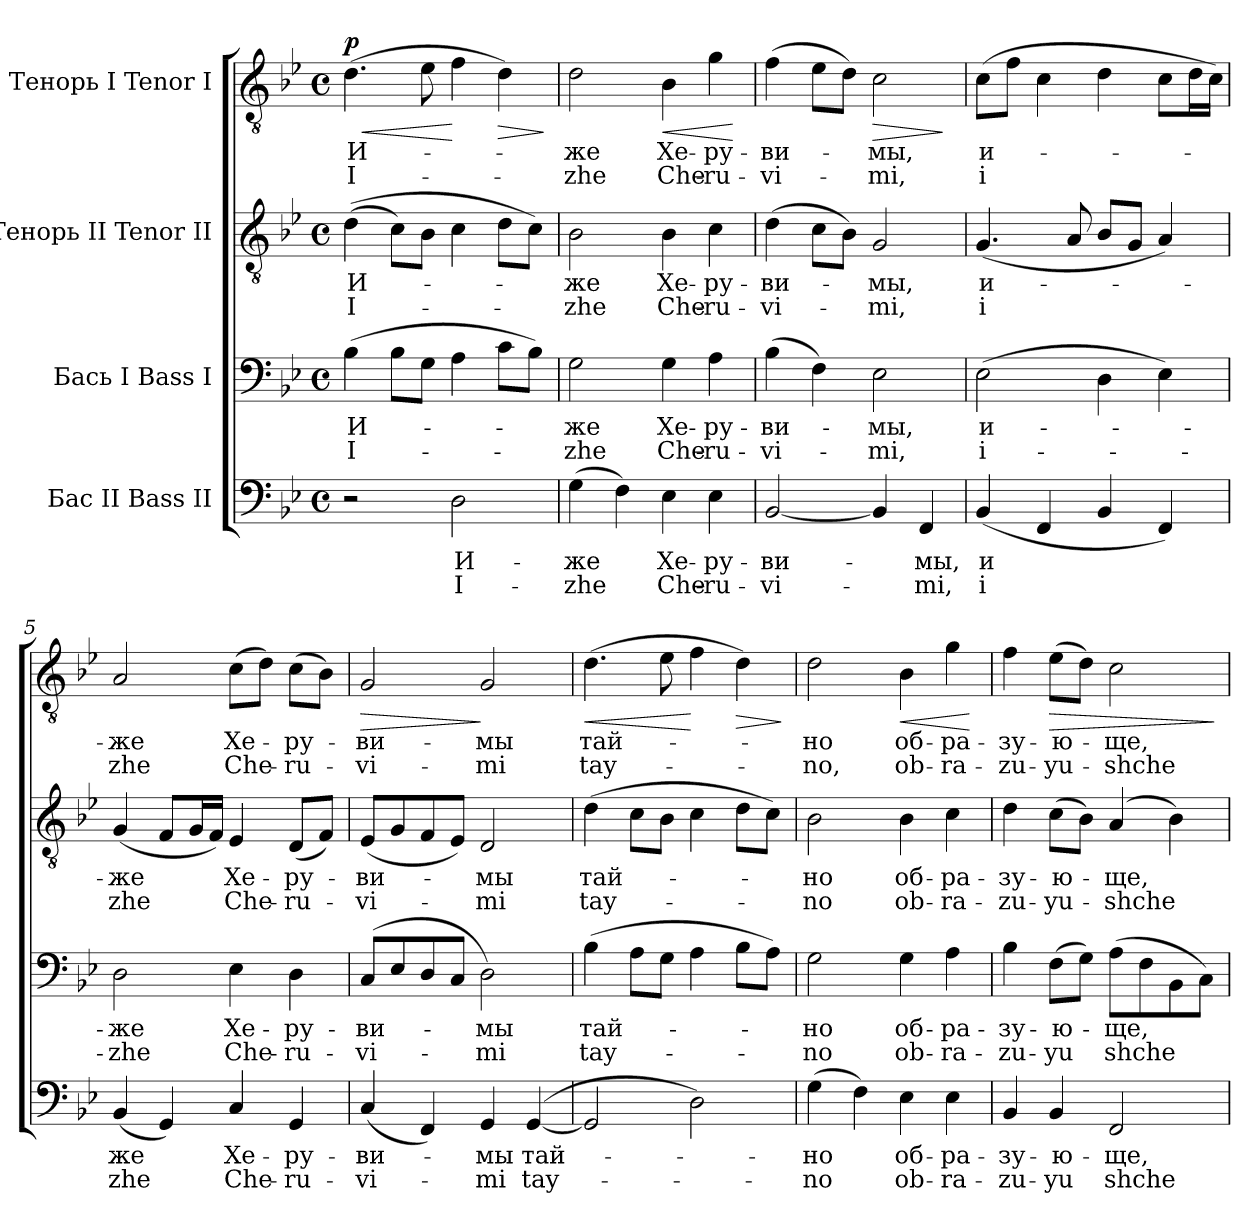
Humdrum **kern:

**kern	**text	**text	**kern	**text	**text	**kern	**text	**text	**kern	**text	**text	**dynam
*part4	*part4	*part4	*part3	*part3	*part3	*part2	*part2	*part2	*part1	*part1	*part1	*part1
*staff4	*staff4	*staff4	*staff3	*staff3	*staff3	*staff2	*staff2	*staff2	*staff1	*staff1	*staff1	*staff1
*I"Бас II Bass II	*	*	*I"Бась I Bass I	*	*	*I"Тенорь II Tenor II	*	*	*I"Тенорь I Tenor I	*	*	*
*clefF4	*	*	*clefF4	*	*	*clefGv2	*	*	*clefGv2	*	*	*
*k[b-e-]	*	*	*k[b-e-]	*	*	*k[b-e-]	*	*	*k[b-e-]	*	*	*
*B-:	*	*	*B-:	*	*	*B-:	*	*	*B-:	*	*	*
*M4/4	*	*	*M4/4	*	*	*M4/4	*	*	*M4/4	*	*	*
*met(c)	*	*	*met(c)	*	*	*met(c)	*	*	*met(c)	*	*	*
*MM90	*	*	*MM90	*	*	*MM90	*	*	*MM90	*	*	*
=1	=1	=1	=1	=1	=1	=1	=1	=1	=1	=1	=1	=1
!	!	!	!	!LO:LY:b	!LO:LY:b	!	!LO:LY:b	!LO:LY:b	!	!LO:LY:b	!LO:LY:b	!LO:HP:b
!	!	!	!	!	!	!	!	!	!	!	!	!LO:DY:n=1:a
2r	.	.	(>4B-\	И-	I-	(>(>4d\	И-	I-	(>4.d\	И-	I-	< p
.	.	.	8B-\L	.	.	8c\L)	.	.	.	.	.	.
.	.	.	8G\J	.	.	8B-\J	.	.	8e-\	.	.	.
!	!LO:LY:b	!LO:LY:b	!	!	!	!	!	!	!	!	!	!
2D\	И-	I-	4A\	.	.	4c\	.	.	4f\	.	.	[
!	!	!	!	!	!	!	!	!	!	!	!	!LO:HP:b
.	.	.	8c\L	.	.	8d\L	.	.	4d\)	.	.	>
.	.	.	8B-\J)	.	.	8c\J)	.	.	.	.	.	.
.	.	.	.	.	.	.	.	.	.	.	.	]
=2	=2	=2	=2	=2	=2	=2	=2	=2	=2	=2	=2	=2
!	!LO:LY:b	!LO:LY:b	!	!LO:LY:b	!LO:LY:b	!	!LO:LY:b	!LO:LY:b	!	!LO:LY:b	!LO:LY:b	!
(>4G\	-же	-zhe	2G\	-же	-zhe	2B-\	-же	-zhe	2d\	-же	-zhe	.
4F\)	.	.	.	.	.	.	.	.	.	.	.	.
!	!LO:LY:b	!LO:LY:b	!	!LO:LY:b	!LO:LY:b	!	!LO:LY:b	!LO:LY:b	!	!LO:LY:b	!LO:LY:b	!LO:HP:b
4E-\	Хе-	Che-	4G\	Хе-	Che-	4B-\	Хе-	Che-	4B-\	Хе-	Che-	<
!	!LO:LY:b	!LO:LY:b	!	!LO:LY:b	!LO:LY:b	!	!LO:LY:b	!LO:LY:b	!	!LO:LY:b	!LO:LY:b	!
4E-\	-ру-	-ru-	4A\	-ру-	-ru-	4c\	-ру-	-ru-	4g\	-ру-	-ru-	.
.	.	.	.	.	.	.	.	.	.	.	.	[
=3	=3	=3	=3	=3	=3	=3	=3	=3	=3	=3	=3	=3
!	!LO:LY:b	!LO:LY:b	!	!LO:LY:b	!LO:LY:b	!	!LO:LY:b	!LO:LY:b	!	!LO:LY:b	!LO:LY:b	!
[2BB-/	-ви-	-vi-	(>4B-\	-ви-	-vi-	(>4d\	-ви-	-vi-	(>4f\	-ви-	-vi-	.
.	.	.	4F\)	.	.	8c\L	.	.	8e-\L	.	.	.
.	.	.	.	.	.	8B-\J)	.	.	8d\J)	.	.	.
!	!	!	!	!LO:LY:b	!LO:LY:b	!	!LO:LY:b	!LO:LY:b	!	!LO:LY:b	!LO:LY:b	!LO:HP:b
4BB-/]	.	.	2E-\	-мы,	-mi,	2G/	-мы,	-mi,	2c\	-мы,	-mi,	>
!	!LO:LY:b	!LO:LY:b	!	!	!	!	!	!	!	!	!	!
4FF/	-мы,	-mi,	.	.	.	.	.	.	.	.	.	.
.	.	.	.	.	.	.	.	.	.	.	.	]
=4	=4	=4	=4	=4	=4	=4	=4	=4	=4	=4	=4	=4
!	!LO:LY:b	!LO:LY:b	!	!LO:LY:b	!LO:LY:b	!	!LO:LY:b	!LO:LY:b	!	!LO:LY:b	!LO:LY:b	!
(<4BB-/	и	i	(>2E-\	и-	i-	(<4.G/	и-	i	(>8c\L	и-	i	.
.	.	.	.	.	.	.	.	.	8f\J	.	.	.
4FF/	.	.	.	.	.	.	.	.	4c\	.	.	.
.	.	.	.	.	.	8A/	.	.	.	.	.	.
4BB-/	.	.	4D\	.	.	8B-/L	.	.	4d\	.	.	.
.	.	.	.	.	.	8G/J	.	.	.	.	.	.
4FF/)	.	.	4E-\)	.	.	4A/)	.	.	8c\L	.	.	.
.	.	.	.	.	.	.	.	.	16d\L	.	.	.
.	.	.	.	.	.	.	.	.	16c\JJ)	.	.	.
!!LO:LB:g=z
=5	=5	=5	=5	=5	=5	=5	=5	=5	=5	=5	=5	=5
!	!LO:LY:b	!LO:LY:b	!	!LO:LY:b	!LO:LY:b	!	!LO:LY:b	!LO:LY:b	!	!LO:LY:b	!LO:LY:b	!
(<4BB-/	же	zhe	2D\	-же	-zhe	(<4G/	-же	zhe	2A/	-же	zhe	.
4GG/)	.	.	.	.	.	8F/L	.	.	.	.	.	.
.	.	.	.	.	.	16G/L	.	.	.	.	.	.
.	.	.	.	.	.	16F/JJ)	.	.	.	.	.	.
!	!LO:LY:b	!LO:LY:b	!	!LO:LY:b	!LO:LY:b	!	!LO:LY:b	!LO:LY:b	!	!LO:LY:b	!LO:LY:b	!
4C/	Хе-	Che-	4E-\	Хе-	Che-	4E-/	Хе-	Che-	(>8c\L	Хе-	Che-	.
.	.	.	.	.	.	.	.	.	8d\J)	.	.	.
!	!LO:LY:b	!LO:LY:b	!	!LO:LY:b	!LO:LY:b	!	!LO:LY:b	!LO:LY:b	!	!LO:LY:b	!LO:LY:b	!
4GG/	-ру-	-ru-	4D\	-ру-	-ru-	(<8D/L	-ру-	-ru-	(>8c\L	-ру-	-ru-	.
.	.	.	.	.	.	8F/J)	.	.	8B-\J)	.	.	.
!!LO:PB:g=z
=6	=6	=6	=6	=6	=6	=6	=6	=6	=6	=6	=6	=6
!	!LO:LY:b	!LO:LY:b	!	!LO:LY:b	!LO:LY:b	!	!LO:LY:b	!LO:LY:b	!	!LO:LY:b	!LO:LY:b	!LO:HP:b
(<4C/	-ви-	-vi-	(>8C/L	-ви-	-vi-	(<8E-/L	-ви-	-vi-	2G/	-ви-	-vi-	>
.	.	.	8E-/	.	.	8G/	.	.	.	.	.	.
4FF/)	.	.	8D/	.	.	8F/	.	.	.	.	.	.
.	.	.	8C/J	.	.	8E-/J)	.	.	.	.	.	.
!	!LO:LY:b	!LO:LY:b	!	!LO:LY:b	!LO:LY:b	!	!LO:LY:b	!LO:LY:b	!	!LO:LY:b	!LO:LY:b	!
4GG/	-мы	-mi	2D\)	-мы	-mi	2D/	-мы	-mi	2G/	-мы	-mi	]
!	!LO:LY:b	!LO:LY:b	!	!	!	!	!	!	!	!	!	!
(>[4GG/	тай-	tay-	.	.	.	.	.	.	.	.	.	.
=7	=7	=7	=7	=7	=7	=7	=7	=7	=7	=7	=7	=7
!	!	!	!	!LO:LY:b	!LO:LY:b	!	!LO:LY:b	!LO:LY:b	!	!LO:LY:b	!LO:LY:b	!LO:HP:b
2GG/]	.	.	(>4B-\	тай-	tay-	(>4d\	тай-	tay-	(>4.d\	тай-	tay-	<
.	.	.	8A\L	.	.	8c\L	.	.	.	.	.	.
.	.	.	8G\J	.	.	8B-\J	.	.	8e-\	.	.	.
2D\)	.	.	4A\	.	.	4c\	.	.	4f\	.	.	[
!	!	!	!	!	!	!	!	!	!	!	!	!LO:HP:b
.	.	.	8B-\L	.	.	8d\L	.	.	4d\)	.	.	>
.	.	.	8A\J)	.	.	8c\J)	.	.	.	.	.	.
.	.	.	.	.	.	.	.	.	.	.	.	]
=8	=8	=8	=8	=8	=8	=8	=8	=8	=8	=8	=8	=8
!	!LO:LY:b	!LO:LY:b	!	!LO:LY:b	!LO:LY:b	!	!LO:LY:b	!LO:LY:b	!	!LO:LY:b	!LO:LY:b	!
(>4G\	-но	-no	2G\	-но	-no	2B-\	-но	-no	2d\	-но	-no,	.
4F\)	.	.	.	.	.	.	.	.	.	.	.	.
!	!LO:LY:b	!LO:LY:b	!	!LO:LY:b	!LO:LY:b	!	!LO:LY:b	!LO:LY:b	!	!LO:LY:b	!LO:LY:b	!LO:HP:b
4E-\	об-	ob-	4G\	об-	ob-	4B-\	об-	ob-	4B-\	об-	ob-	<
!	!LO:LY:b	!LO:LY:b	!	!LO:LY:b	!LO:LY:b	!	!LO:LY:b	!LO:LY:b	!	!LO:LY:b	!LO:LY:b	!
4E-\	-ра-	-ra-	4A\	-ра-	-ra-	4c\	-ра-	-ra-	4g\	-ра-	-ra-	.
.	.	.	.	.	.	.	.	.	.	.	.	[
=9	=9	=9	=9	=9	=9	=9	=9	=9	=9	=9	=9	=9
!	!LO:LY:b	!LO:LY:b	!	!LO:LY:b	!LO:LY:b	!	!LO:LY:b	!LO:LY:b	!	!LO:LY:b	!LO:LY:b	!
4BB-/	-зу-	-zu-	4B-\	-зу-	-zu-	4d\	-зу-	-zu-	4f\	-зу-	-zu-	.
!	!LO:LY:b	!LO:LY:b	!	!LO:LY:b	!LO:LY:b	!	!LO:LY:b	!LO:LY:b	!	!LO:LY:b	!LO:LY:b	!LO:HP:b
4BB-/	-ю-	-yu	(>8F\L	-ю-	-yu	(>8c\L	-ю-	-yu-	(>8e-\L	-ю-	-yu-	>
.	.	.	8G\J)	.	.	8B-\J)	.	.	8d\J)	.	.	.
!	!LO:LY:b	!LO:LY:b	!	!LO:LY:b	!LO:LY:b	!	!LO:LY:b	!LO:LY:b	!	!LO:LY:b	!LO:LY:b	!
2FF/	-ще,	shche	(>8A\L	-ще,	shche	(>4A/	-ще,	-shche	2c\	-ще,	-shche	.
.	.	.	8F\	.	.	.	.	.	.	.	.	.
.	.	.	8BB-\	.	.	4B-\)	.	.	.	.	.	.
.	.	.	8C\J)	.	.	.	.	.	.	.	.	.
.	.	.	.	.	.	.	.	.	.	.	.	]
=	=	=	=	=	=	=	=	=	=	=	=	=
*-	*-	*-	*-	*-	*-	*-	*-	*-	*-	*-	*-	*-
